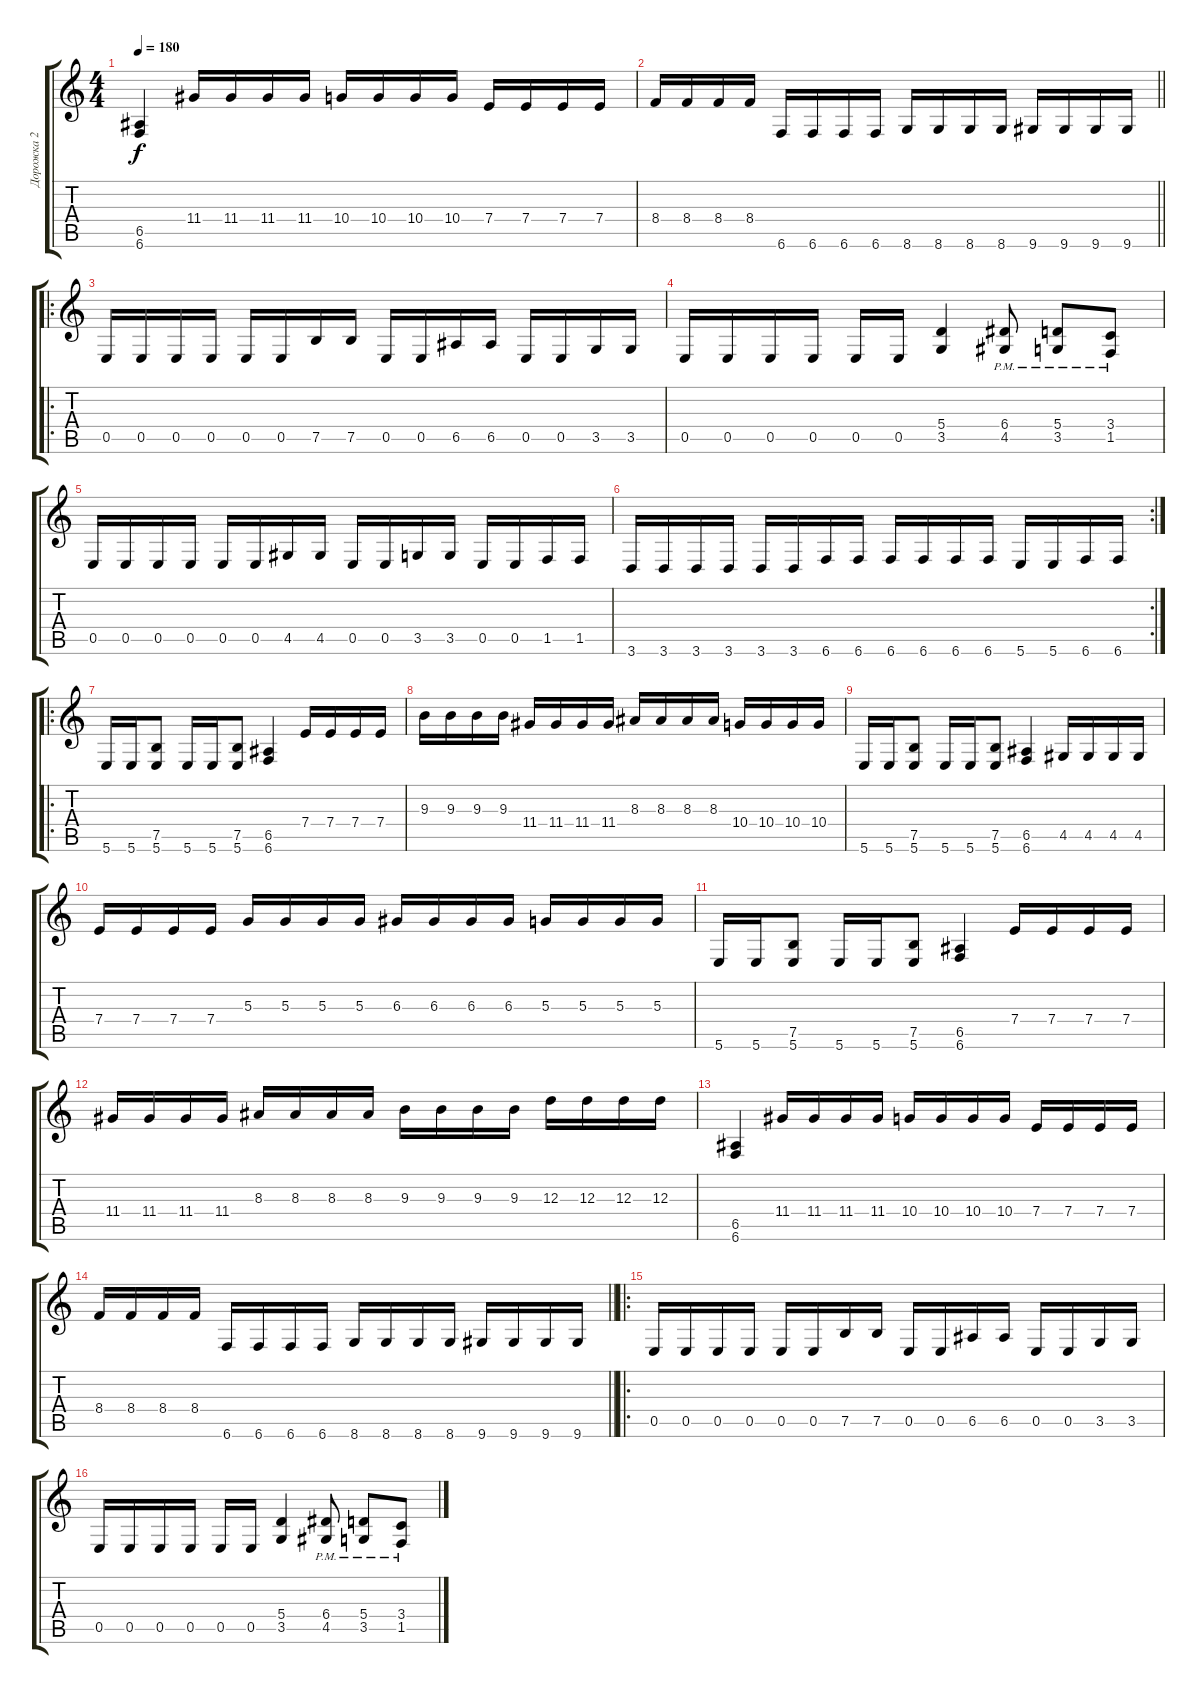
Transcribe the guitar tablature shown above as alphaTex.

\track ("Дорожка 2" "Дорожка 2") {instrument distortionguitar}
\staff {score tabs}
\tuning (B3 Gb3 D3 A2 E2 B1) {hide}
\ts (4 4)
\tempo 180
\clef g2
\ks c
(6.5 6.6).4{dy f} 11.4.16 11.4.16 11.4.16 11.4.16 10.4.16 10.4.16 10.4.16 10.4.16 7.4.16 7.4.16 7.4.16 7.4.16 |
\barLineRight lightlight
8.4.16 8.4.16 8.4.16 8.4.16 6.6.16 6.6.16 6.6.16 6.6.16 8.6.16 8.6.16 8.6.16 8.6.16 9.6.16 9.6.16 9.6.16 9.6.16 |
\ro
0.5.16 0.5.16 0.5.16 0.5.16 0.5.16 0.5.16 7.5.16 7.5.16 0.5.16 0.5.16 6.5.16 6.5.16 0.5.16 0.5.16 3.5.16 3.5.16 |
0.5.16 0.5.16 0.5.16 0.5.16 0.5.16 0.5.16 (5.4 3.5).4 (6.4{pm} 4.5{pm}).8 (5.4{pm} 3.5{pm}).8 (3.4{pm} 1.5{pm}).8 |
0.5.16 0.5.16 0.5.16 0.5.16 0.5.16 0.5.16 4.5.16 4.5.16 0.5.16 0.5.16 3.5.16 3.5.16 0.5.16 0.5.16 1.5.16 1.5.16 |
\rc 2
3.6.16 3.6.16 3.6.16 3.6.16 3.6.16 3.6.16 6.6.16 6.6.16 6.6.16 6.6.16 6.6.16 6.6.16 5.6.16 5.6.16 6.6.16 6.6.16 |
\ro
5.6.16 5.6.16 (7.5 5.6).8 5.6.16 5.6.16 (7.5 5.6).8 (6.5 6.6).4 7.4.16 7.4.16 7.4.16 7.4.16 |
9.3.16 9.3.16 9.3.16 9.3.16 11.4.16 11.4.16 11.4.16 11.4.16 8.3.16 8.3.16 8.3.16 8.3.16 10.4.16 10.4.16 10.4.16 10.4.16 |
5.6.16 5.6.16 (7.5 5.6).8 5.6.16 5.6.16 (7.5 5.6).8 (6.5 6.6).4 4.5.16 4.5.16 4.5.16 4.5.16 |
7.4.16 7.4.16 7.4.16 7.4.16 5.3.16 5.3.16 5.3.16 5.3.16 6.3.16 6.3.16 6.3.16 6.3.16 5.3.16 5.3.16 5.3.16 5.3.16 |
5.6.16 5.6.16 (7.5 5.6).8 5.6.16 5.6.16 (7.5 5.6).8 (6.5 6.6).4 7.4.16 7.4.16 7.4.16 7.4.16 |
11.4.16 11.4.16 11.4.16 11.4.16 8.3.16 8.3.16 8.3.16 8.3.16 9.3.16 9.3.16 9.3.16 9.3.16 12.3.16 12.3.16 12.3.16 12.3.16 |
(6.5 6.6).4 11.4.16 11.4.16 11.4.16 11.4.16 10.4.16 10.4.16 10.4.16 10.4.16 7.4.16 7.4.16 7.4.16 7.4.16 |
\barLineRight lightlight
8.4.16 8.4.16 8.4.16 8.4.16 6.6.16 6.6.16 6.6.16 6.6.16 8.6.16 8.6.16 8.6.16 8.6.16 9.6.16 9.6.16 9.6.16 9.6.16 |
\ro
0.5.16 0.5.16 0.5.16 0.5.16 0.5.16 0.5.16 7.5.16 7.5.16 0.5.16 0.5.16 6.5.16 6.5.16 0.5.16 0.5.16 3.5.16 3.5.16 |
0.5.16 0.5.16 0.5.16 0.5.16 0.5.16 0.5.16 (5.4 3.5).4 (6.4{pm} 4.5{pm}).8 (5.4{pm} 3.5{pm}).8 (3.4{pm} 1.5{pm}).8
